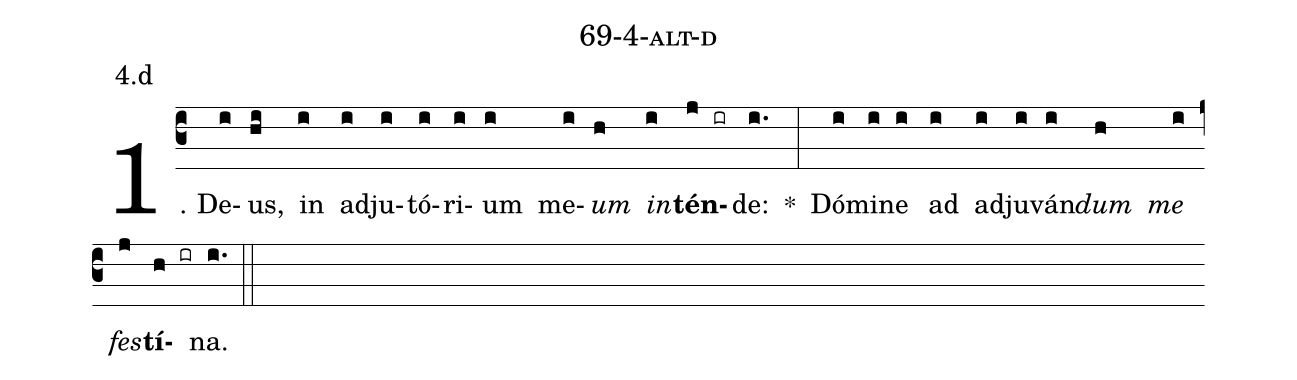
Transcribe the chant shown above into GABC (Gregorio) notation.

name: 69-4-alt-d;
annotation: 4.d;
%%
(c3)1. De(i)us,(hi) in(i) ad(i)ju(i)tó(i)ri(i)um(i) me(i)<i>um</i>(h) <i>in</i>(i)<b>tén</b>(j ir)de:(i.) *(:) Dó(i)mi(i)ne(i) ad(i) ad(i)ju(i)ván(i)<i>dum</i>(h) <i>me</i>(i) <i>fes</i>(j)<b>tí</b>(h ir)na.(i.) (::)
